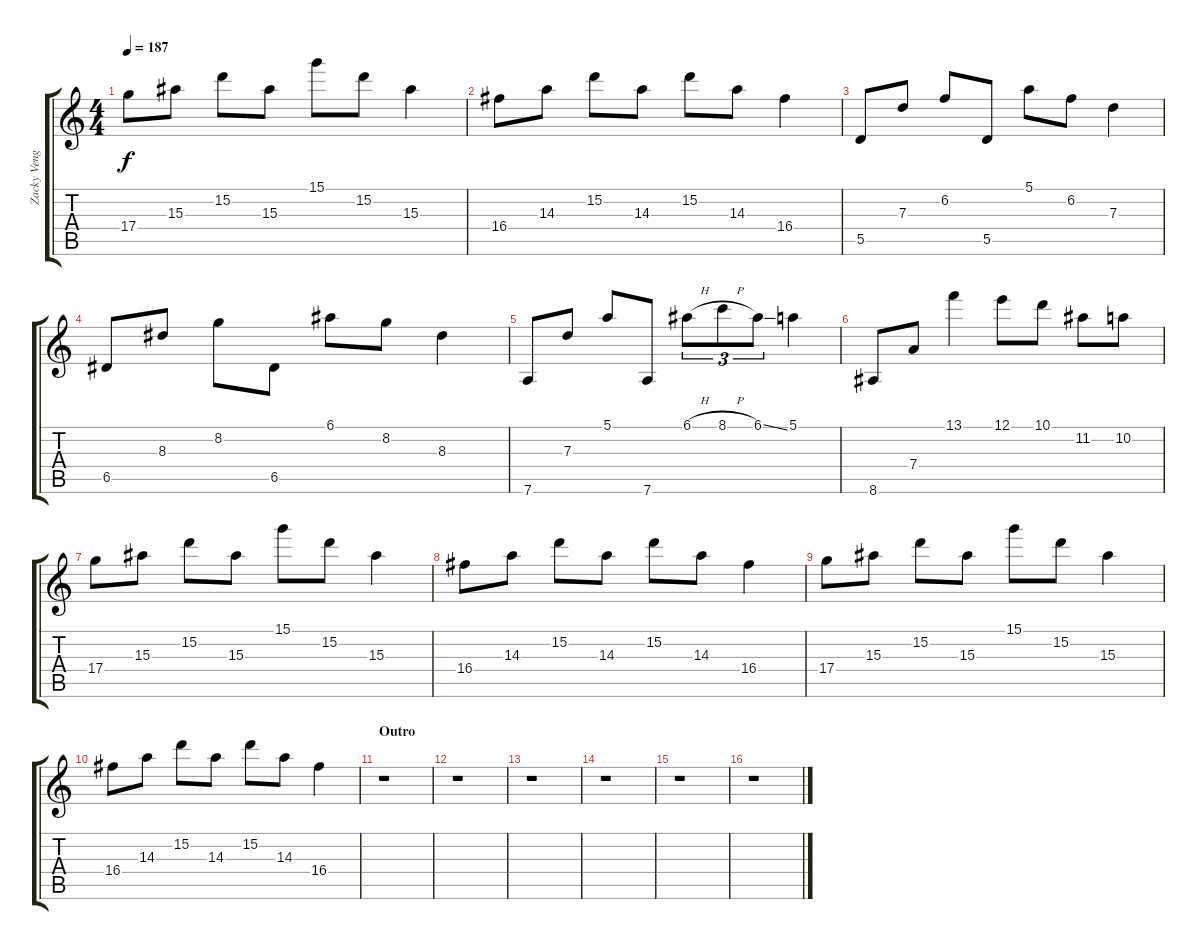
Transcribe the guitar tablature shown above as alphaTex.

\track ("Zacky Vengeance (Clean)" "Zacky Veng") {instrument electricguitarjazz}
\staff {score tabs}
\tuning (E4 B3 G3 D3 A2 D2) {hide}
\ts (4 4)
\tempo 187
\clef g2
\ks c
17.4.8{dy f} 15.3.8 15.2.8 15.3.8 15.1.8 15.2.8 15.3.4 |
16.4.8 14.3.8 15.2.8 14.3.8 15.2.8 14.3.8 16.4.4 |
5.5.8 7.3.8 6.2.8 5.5.8 5.1.8 6.2.8 7.3.4 |
6.5.8 8.3.8 8.2.8 6.5.8 6.1.8 8.2.8 8.3.4 |
7.6.8 7.3.8 5.1.8 7.6.8 6.1{h}.8{tu (3 2)} 8.1{h}.8{tu (3 2)} 6.1{ss}.8{tu (3 2)} 5.1.4 |
8.6.8 7.4.8 13.1.4 12.1.8 10.1.8 11.2.8 10.2.8 |
17.4.8 15.3.8 15.2.8 15.3.8 15.1.8 15.2.8 15.3.4 |
16.4.8 14.3.8 15.2.8 14.3.8 15.2.8 14.3.8 16.4.4 |
17.4.8 15.3.8 15.2.8 15.3.8 15.1.8 15.2.8 15.3.4 |
16.4.8 14.3.8 15.2.8 14.3.8 15.2.8 14.3.8 16.4.4 |
\section ("" "Outro")
r.1 |
r.1 |
r.1 |
r.1 |
r.1 |
r.1
